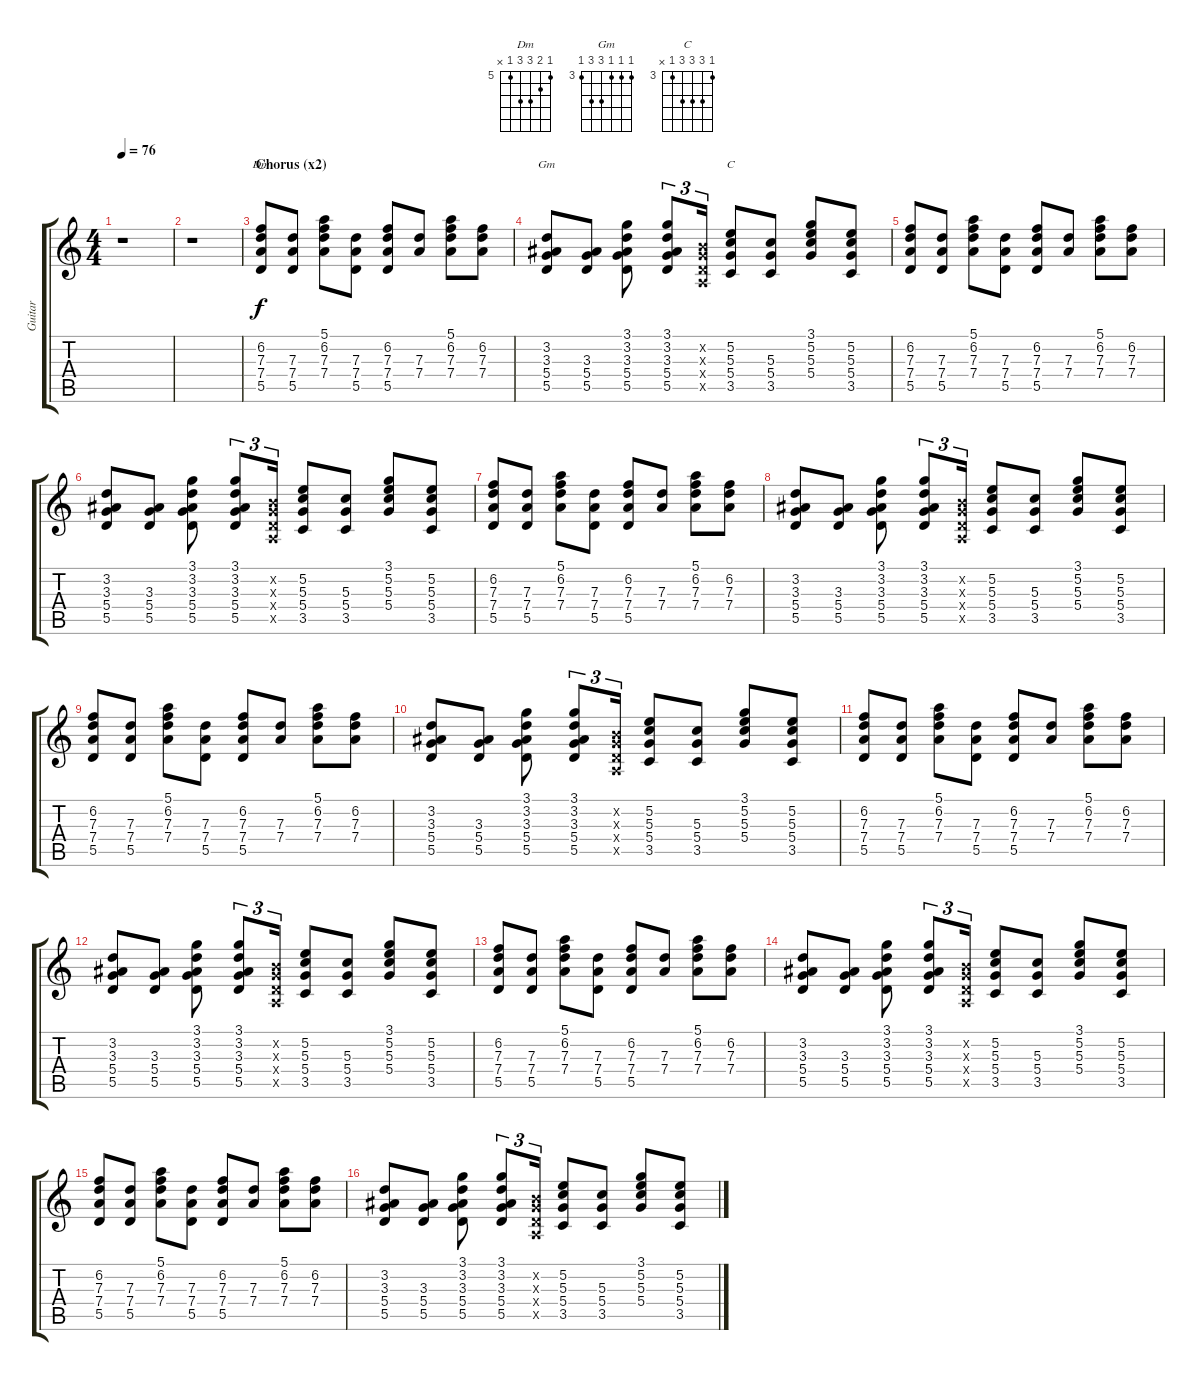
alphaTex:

\track ("Guitar" "Guitar") {instrument acousticguitarnylon}
\staff {score tabs}
\tuning (E4 B3 G3 D3 A2 E2) {hide}
\chord ("Dm" 5 6 7 7 5 x) {firstfret 5}
\chord ("Gm" 3 3 3 5 5 3) {firstfret 3}
\chord ("C" 3 5 5 5 3 x) {firstfret 3}
\ts (4 4)
\tempo 76
\clef g2
\ks c
r.1{dy f} |
r.1 |
\section ("" "Chorus (x2)")
(6.2 7.3 7.4 5.5).8{ch "Dm"} (7.3 7.4 5.5).8 (5.1 6.2 7.3 7.4).8 (7.3 7.4 5.5).8 (6.2 7.3 7.4 5.5).8 (7.3 7.4).8 (5.1 6.2 7.3 7.4).8 (6.2 7.3 7.4).8 |
(3.2 3.3 5.4 5.5).8{ch "Gm"} (3.3 5.4 5.5).8 (3.1 3.2 3.3 5.4 5.5).8 (3.1 3.2 3.3 5.4 5.5).8{tu (3 2)} (0.2{x} 0.3{x} 0.4{x} 0.5{x}).16{tu (3 2)} (5.2 5.3 5.4 3.5).8{ch "C"} (5.3 5.4 3.5).8 (3.1 5.2 5.3 5.4).8 (5.2 5.3 5.4 3.5).8 |
(6.2 7.3 7.4 5.5).8 (7.3 7.4 5.5).8 (5.1 6.2 7.3 7.4).8 (7.3 7.4 5.5).8 (6.2 7.3 7.4 5.5).8 (7.3 7.4).8 (5.1 6.2 7.3 7.4).8 (6.2 7.3 7.4).8 |
(3.2 3.3 5.4 5.5).8 (3.3 5.4 5.5).8 (3.1 3.2 3.3 5.4 5.5).8 (3.1 3.2 3.3 5.4 5.5).8{tu (3 2)} (0.2{x} 0.3{x} 0.4{x} 0.5{x}).16{tu (3 2)} (5.2 5.3 5.4 3.5).8 (5.3 5.4 3.5).8 (3.1 5.2 5.3 5.4).8 (5.2 5.3 5.4 3.5).8 |
(6.2 7.3 7.4 5.5).8 (7.3 7.4 5.5).8 (5.1 6.2 7.3 7.4).8 (7.3 7.4 5.5).8 (6.2 7.3 7.4 5.5).8 (7.3 7.4).8 (5.1 6.2 7.3 7.4).8 (6.2 7.3 7.4).8 |
(3.2 3.3 5.4 5.5).8 (3.3 5.4 5.5).8 (3.1 3.2 3.3 5.4 5.5).8 (3.1 3.2 3.3 5.4 5.5).8{tu (3 2)} (0.2{x} 0.3{x} 0.4{x} 0.5{x}).16{tu (3 2)} (5.2 5.3 5.4 3.5).8 (5.3 5.4 3.5).8 (3.1 5.2 5.3 5.4).8 (5.2 5.3 5.4 3.5).8 |
(6.2 7.3 7.4 5.5).8 (7.3 7.4 5.5).8 (5.1 6.2 7.3 7.4).8 (7.3 7.4 5.5).8 (6.2 7.3 7.4 5.5).8 (7.3 7.4).8 (5.1 6.2 7.3 7.4).8 (6.2 7.3 7.4).8 |
(3.2 3.3 5.4 5.5).8 (3.3 5.4 5.5).8 (3.1 3.2 3.3 5.4 5.5).8 (3.1 3.2 3.3 5.4 5.5).8{tu (3 2)} (0.2{x} 0.3{x} 0.4{x} 0.5{x}).16{tu (3 2)} (5.2 5.3 5.4 3.5).8 (5.3 5.4 3.5).8 (3.1 5.2 5.3 5.4).8 (5.2 5.3 5.4 3.5).8 |
(6.2 7.3 7.4 5.5).8 (7.3 7.4 5.5).8 (5.1 6.2 7.3 7.4).8 (7.3 7.4 5.5).8 (6.2 7.3 7.4 5.5).8 (7.3 7.4).8 (5.1 6.2 7.3 7.4).8 (6.2 7.3 7.4).8 |
(3.2 3.3 5.4 5.5).8 (3.3 5.4 5.5).8 (3.1 3.2 3.3 5.4 5.5).8 (3.1 3.2 3.3 5.4 5.5).8{tu (3 2)} (0.2{x} 0.3{x} 0.4{x} 0.5{x}).16{tu (3 2)} (5.2 5.3 5.4 3.5).8 (5.3 5.4 3.5).8 (3.1 5.2 5.3 5.4).8 (5.2 5.3 5.4 3.5).8 |
(6.2 7.3 7.4 5.5).8 (7.3 7.4 5.5).8 (5.1 6.2 7.3 7.4).8 (7.3 7.4 5.5).8 (6.2 7.3 7.4 5.5).8 (7.3 7.4).8 (5.1 6.2 7.3 7.4).8 (6.2 7.3 7.4).8 |
(3.2 3.3 5.4 5.5).8 (3.3 5.4 5.5).8 (3.1 3.2 3.3 5.4 5.5).8 (3.1 3.2 3.3 5.4 5.5).8{tu (3 2)} (0.2{x} 0.3{x} 0.4{x} 0.5{x}).16{tu (3 2)} (5.2 5.3 5.4 3.5).8 (5.3 5.4 3.5).8 (3.1 5.2 5.3 5.4).8 (5.2 5.3 5.4 3.5).8 |
(6.2 7.3 7.4 5.5).8 (7.3 7.4 5.5).8 (5.1 6.2 7.3 7.4).8 (7.3 7.4 5.5).8 (6.2 7.3 7.4 5.5).8 (7.3 7.4).8 (5.1 6.2 7.3 7.4).8 (6.2 7.3 7.4).8 |
(3.2 3.3 5.4 5.5).8 (3.3 5.4 5.5).8 (3.1 3.2 3.3 5.4 5.5).8 (3.1 3.2 3.3 5.4 5.5).8{tu (3 2)} (0.2{x} 0.3{x} 0.4{x} 0.5{x}).16{tu (3 2)} (5.2 5.3 5.4 3.5).8 (5.3 5.4 3.5).8 (3.1 5.2 5.3 5.4).8 (5.2 5.3 5.4 3.5).8
